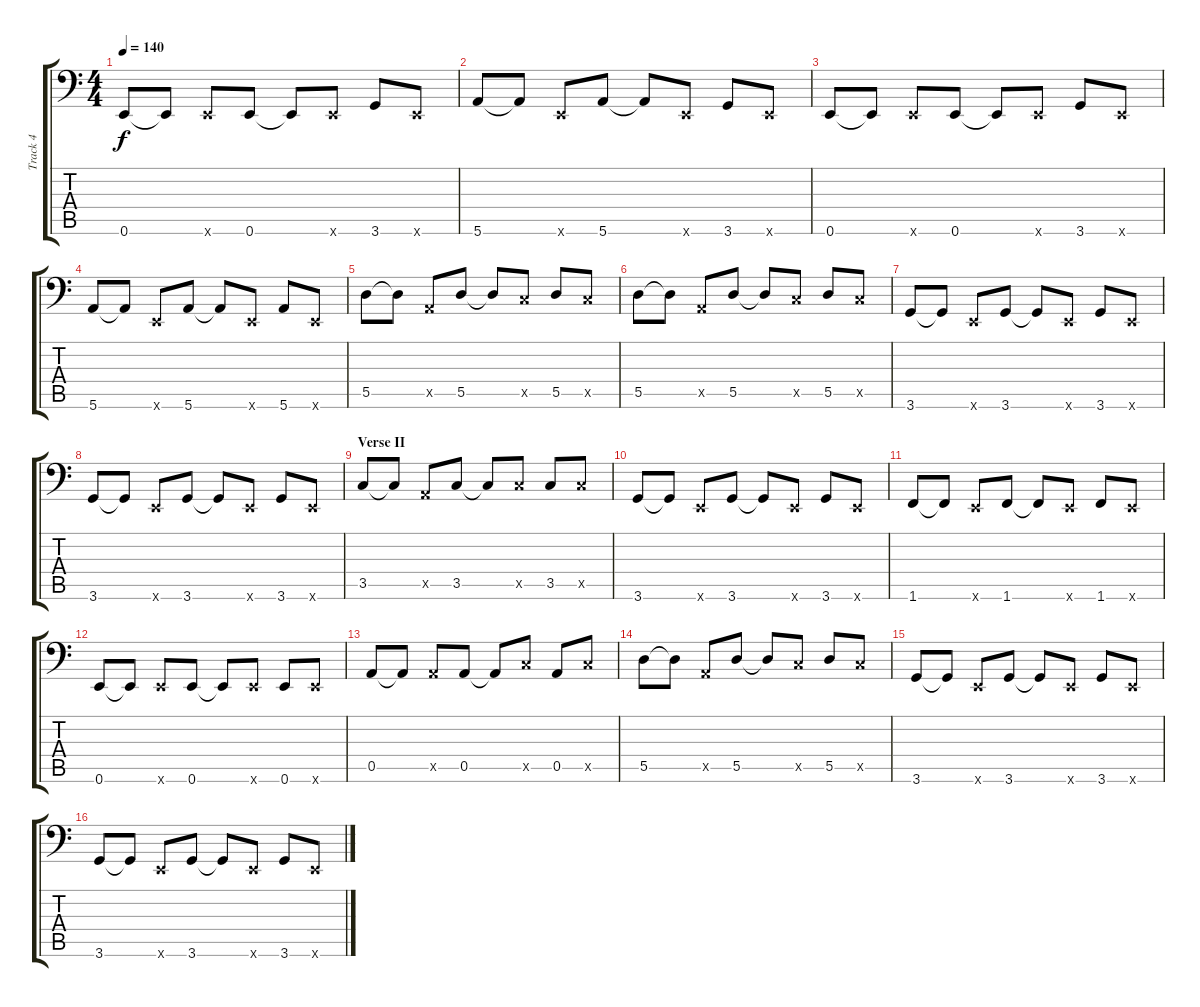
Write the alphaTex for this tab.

\track ("Track 4" "Track 4") {instrument fretlessbass}
\staff {score tabs}
\tuning (E3 B2 G2 D2 A1 E1) {hide}
\ts (4 4)
\tempo 140
\clef f4
\ks c
0.6.8{dy f} 0.6{t}.8 0.6{x}.8 0.6.8 0.6{t}.8 0.6{x}.8 3.6.8 0.6{x}.8 |
5.6.8 5.6{t}.8 0.6{x}.8 5.6.8 5.6{t}.8 0.6{x}.8 3.6.8 0.6{x}.8 |
0.6.8 0.6{t}.8 0.6{x}.8 0.6.8 0.6{t}.8 0.6{x}.8 3.6.8 0.6{x}.8 |
5.6.8 5.6{t}.8 0.6{x}.8 5.6.8 5.6{t}.8 0.6{x}.8 5.6.8 0.6{x}.8 |
5.5.8 5.5{t}.8 0.5{x}.8 5.5.8 5.5{t}.8 3.5{x}.8 5.5.8 3.5{x}.8 |
5.5.8 5.5{t}.8 0.5{x}.8 5.5.8 5.5{t}.8 3.5{x}.8 5.5.8 3.5{x}.8 |
3.6.8 3.6{t}.8 0.6{x}.8 3.6.8 3.6{t}.8 0.6{x}.8 3.6.8 0.6{x}.8 |
3.6.8 3.6{t}.8 0.6{x}.8 3.6.8 3.6{t}.8 0.6{x}.8 3.6.8 0.6{x}.8 |
\section ("" "Verse II")
3.5.8 3.5{t}.8 0.5{x}.8 3.5.8 3.5{t}.8 3.5{x}.8 3.5.8 3.5{x}.8 |
3.6.8 3.6{t}.8 0.6{x}.8 3.6.8 3.6{t}.8 0.6{x}.8 3.6.8 0.6{x}.8 |
1.6.8 1.6{t}.8 0.6{x}.8 1.6.8 1.6{t}.8 0.6{x}.8 1.6.8 0.6{x}.8 |
0.6.8 0.6{t}.8 0.6{x}.8 0.6.8 0.6{t}.8 0.6{x}.8 0.6.8 0.6{x}.8 |
0.5.8 0.5{t}.8 0.5{x}.8 0.5.8 0.5{t}.8 3.5{x}.8 0.5.8 3.5{x}.8 |
5.5.8 5.5{t}.8 0.5{x}.8 5.5.8 5.5{t}.8 3.5{x}.8 5.5.8 3.5{x}.8 |
3.6.8 3.6{t}.8 0.6{x}.8 3.6.8 3.6{t}.8 0.6{x}.8 3.6.8 0.6{x}.8 |
3.6.8 3.6{t}.8 0.6{x}.8 3.6.8 3.6{t}.8 0.6{x}.8 3.6.8 0.6{x}.8
